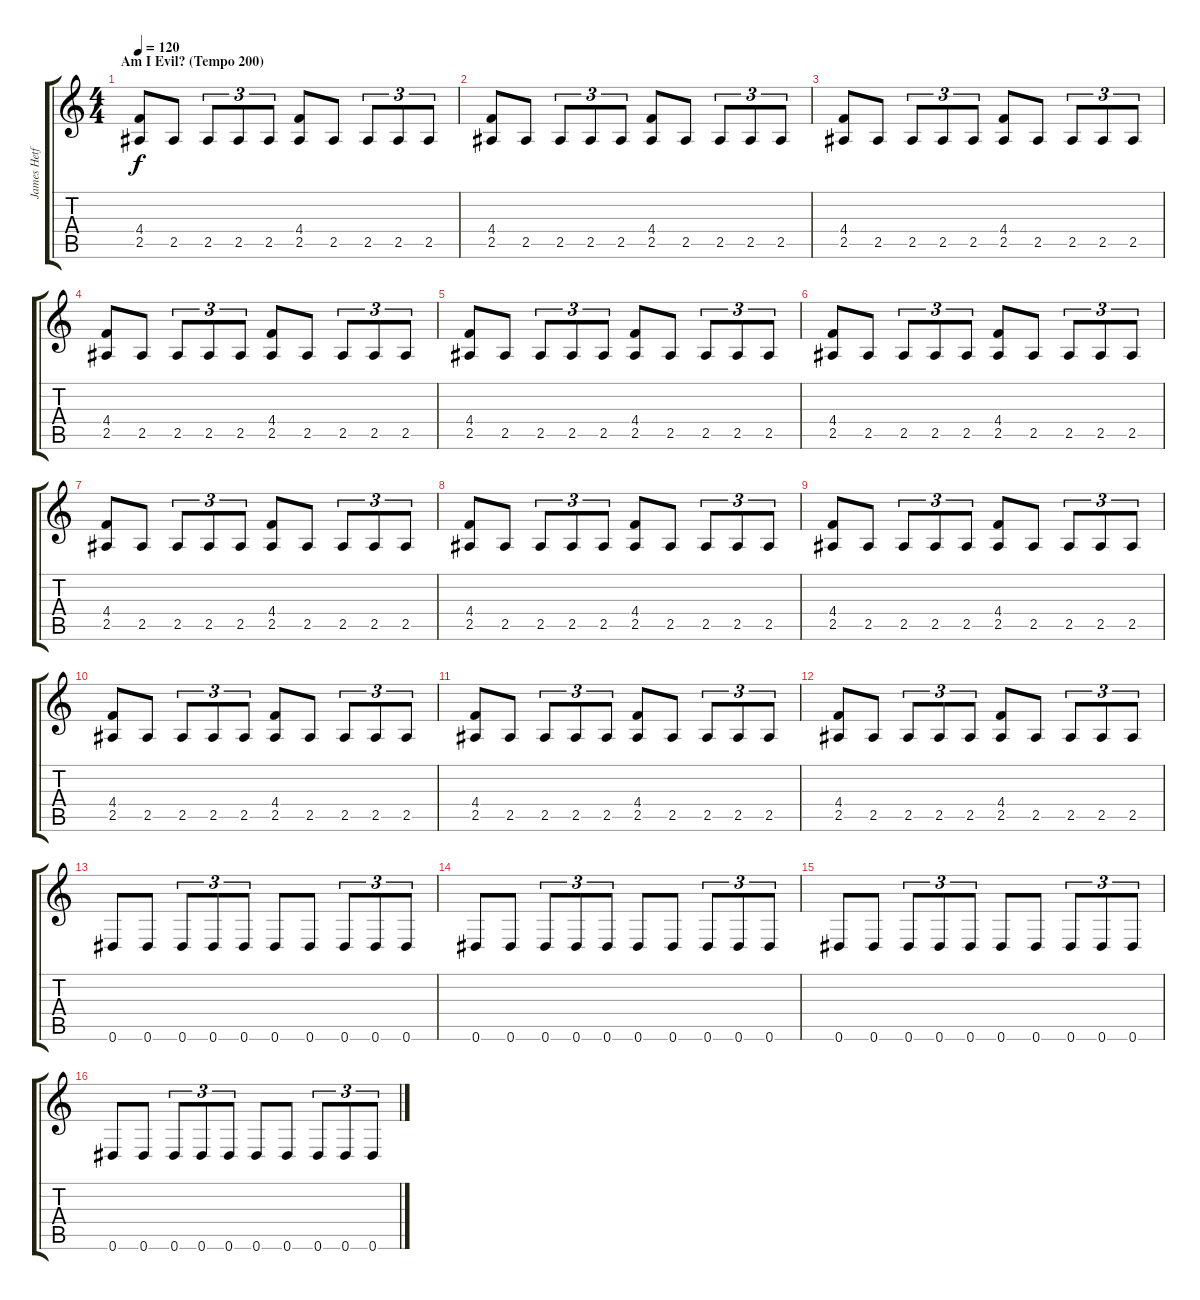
\track ("James Hetfield (Distortion Guitar)" "James Hetf") {instrument distortionguitar}
\staff {score tabs}
\tuning (Eb4 Bb3 Gb3 Db3 Ab2 Eb2) {hide}
\ts (4 4)
\section ("" "Am I Evil? (Tempo 200)")
\tempo 120
\tempo 200
\tempo 120
\clef g2
\ks c
(4.4 2.5).8{dy f instrument distortionguitar} 2.5.8 2.5.8{tu (3 2)} 2.5.8{tu (3 2)} 2.5.8{tu (3 2)} (4.4 2.5).8 2.5.8 2.5.8{tu (3 2)} 2.5.8{tu (3 2)} 2.5.8{tu (3 2)} |
(4.4 2.5).8 2.5.8 2.5.8{tu (3 2)} 2.5.8{tu (3 2)} 2.5.8{tu (3 2)} (4.4 2.5).8 2.5.8 2.5.8{tu (3 2)} 2.5.8{tu (3 2)} 2.5.8{tu (3 2)} |
(4.4 2.5).8 2.5.8 2.5.8{tu (3 2)} 2.5.8{tu (3 2)} 2.5.8{tu (3 2)} (4.4 2.5).8 2.5.8 2.5.8{tu (3 2)} 2.5.8{tu (3 2)} 2.5.8{tu (3 2)} |
(4.4 2.5).8 2.5.8 2.5.8{tu (3 2)} 2.5.8{tu (3 2)} 2.5.8{tu (3 2)} (4.4 2.5).8 2.5.8 2.5.8{tu (3 2)} 2.5.8{tu (3 2)} 2.5.8{tu (3 2)} |
(4.4 2.5).8 2.5.8 2.5.8{tu (3 2)} 2.5.8{tu (3 2)} 2.5.8{tu (3 2)} (4.4 2.5).8 2.5.8 2.5.8{tu (3 2)} 2.5.8{tu (3 2)} 2.5.8{tu (3 2)} |
(4.4 2.5).8 2.5.8 2.5.8{tu (3 2)} 2.5.8{tu (3 2)} 2.5.8{tu (3 2)} (4.4 2.5).8 2.5.8 2.5.8{tu (3 2)} 2.5.8{tu (3 2)} 2.5.8{tu (3 2)} |
(4.4 2.5).8 2.5.8 2.5.8{tu (3 2)} 2.5.8{tu (3 2)} 2.5.8{tu (3 2)} (4.4 2.5).8 2.5.8 2.5.8{tu (3 2)} 2.5.8{tu (3 2)} 2.5.8{tu (3 2)} |
(4.4 2.5).8 2.5.8 2.5.8{tu (3 2)} 2.5.8{tu (3 2)} 2.5.8{tu (3 2)} (4.4 2.5).8 2.5.8 2.5.8{tu (3 2)} 2.5.8{tu (3 2)} 2.5.8{tu (3 2)} |
(4.4 2.5).8 2.5.8 2.5.8{tu (3 2)} 2.5.8{tu (3 2)} 2.5.8{tu (3 2)} (4.4 2.5).8 2.5.8 2.5.8{tu (3 2)} 2.5.8{tu (3 2)} 2.5.8{tu (3 2)} |
(4.4 2.5).8 2.5.8 2.5.8{tu (3 2)} 2.5.8{tu (3 2)} 2.5.8{tu (3 2)} (4.4 2.5).8 2.5.8 2.5.8{tu (3 2)} 2.5.8{tu (3 2)} 2.5.8{tu (3 2)} |
(4.4 2.5).8 2.5.8 2.5.8{tu (3 2)} 2.5.8{tu (3 2)} 2.5.8{tu (3 2)} (4.4 2.5).8 2.5.8 2.5.8{tu (3 2)} 2.5.8{tu (3 2)} 2.5.8{tu (3 2)} |
(4.4 2.5).8 2.5.8 2.5.8{tu (3 2)} 2.5.8{tu (3 2)} 2.5.8{tu (3 2)} (4.4 2.5).8 2.5.8 2.5.8{tu (3 2)} 2.5.8{tu (3 2)} 2.5.8{tu (3 2)} |
0.6.8 0.6.8 0.6.8{tu (3 2)} 0.6.8{tu (3 2)} 0.6.8{tu (3 2)} 0.6.8 0.6.8 0.6.8{tu (3 2)} 0.6.8{tu (3 2)} 0.6.8{tu (3 2)} |
0.6.8 0.6.8 0.6.8{tu (3 2)} 0.6.8{tu (3 2)} 0.6.8{tu (3 2)} 0.6.8 0.6.8 0.6.8{tu (3 2)} 0.6.8{tu (3 2)} 0.6.8{tu (3 2)} |
0.6.8 0.6.8 0.6.8{tu (3 2)} 0.6.8{tu (3 2)} 0.6.8{tu (3 2)} 0.6.8 0.6.8 0.6.8{tu (3 2)} 0.6.8{tu (3 2)} 0.6.8{tu (3 2)} |
0.6.8 0.6.8 0.6.8{tu (3 2)} 0.6.8{tu (3 2)} 0.6.8{tu (3 2)} 0.6.8 0.6.8 0.6.8{tu (3 2)} 0.6.8{tu (3 2)} 0.6.8{tu (3 2)}
